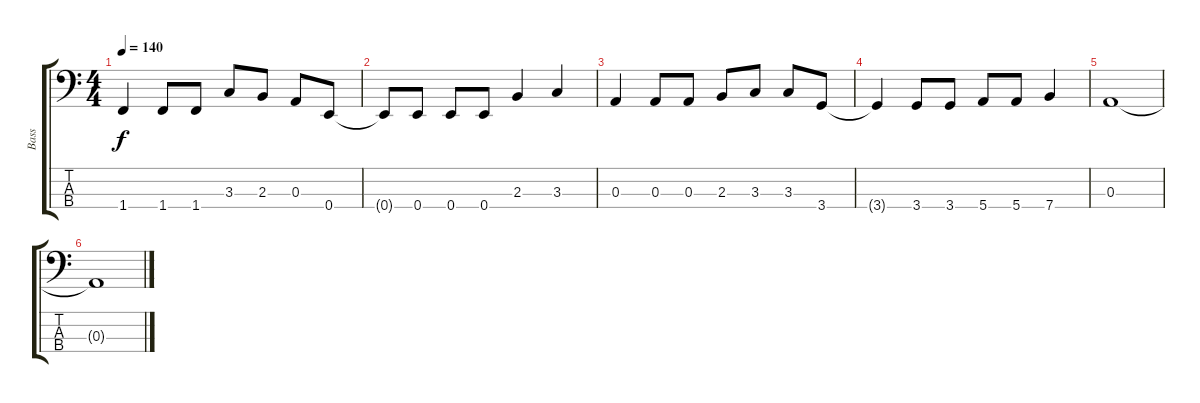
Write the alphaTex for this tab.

\track ("Bass" "Bass") {instrument electricbasspick}
\staff {score tabs}
\tuning (G2 D2 A1 E1) {hide}
\ts (4 4)
\tempo 140
\clef f4
\ks c
1.4.4{dy f} 1.4.8 1.4.8 3.3.8 2.3.8 0.3.8 0.4.8 |
0.4{t}.8 0.4.8 0.4.8 0.4.8 2.3.4 3.3.4 |
0.3.4 0.3.8 0.3.8 2.3.8 3.3.8 3.3.8 3.4.8 |
3.4{t}.4 3.4.8 3.4.8 5.4.8 5.4.8 7.4.4 |
0.3.1 |
0.3{t}.1
